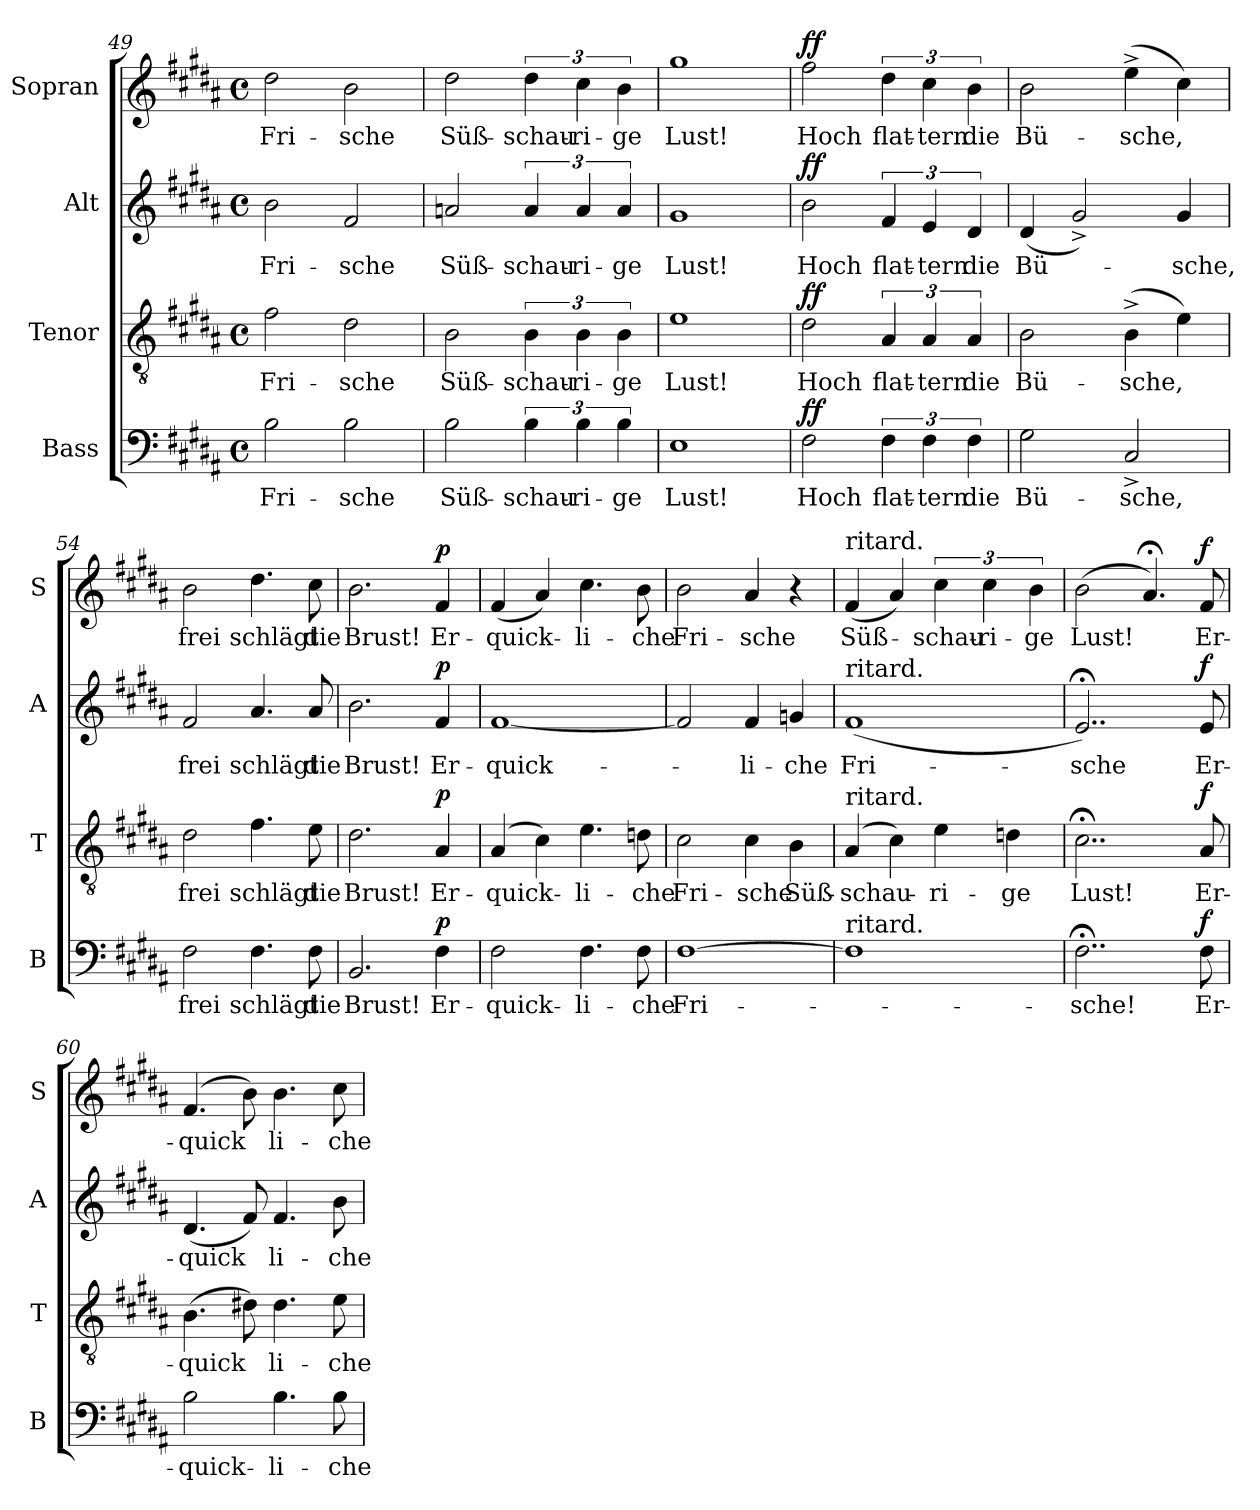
**kern	**text	**dynam	**kern	**text	**dynam	**kern	**text	**dynam	**kern	**text	**dynam
*part4	*part4	*part4	*part3	*part3	*part3	*part2	*part2	*part2	*part1	*part1	*part1
*staff4	*staff4	*staff4	*staff3	*staff3	*staff3	*staff2	*staff2	*staff2	*staff1	*staff1	*staff1
*I"Bass	*	*	*I"Tenor	*	*	*I"Alt	*	*	*I"Sopran	*	*
*I'B	*	*	*I'T	*	*	*I'A	*	*	*I'S	*	*
*clefF4	*	*	*clefGv2	*	*	*clefG2	*	*	*clefG2	*	*
*k[f#c#g#d#a#]	*	*	*k[f#c#g#d#a#]	*	*	*k[f#c#g#d#a#]	*	*	*k[f#c#g#d#a#]	*	*
*B:	*	*	*B:	*	*	*B:	*	*	*B:	*	*
*M4/4	*	*	*M4/4	*	*	*M4/4	*	*	*M4/4	*	*
*met(c)	*	*	*met(c)	*	*	*met(c)	*	*	*met(c)	*	*
=49	=49	=49	=49	=49	=49	=49	=49	=49	=49	=49	=49
2B	Fri-	.	2f#	Fri-	.	2b	Fri-	.	2dd#	Fri-	.
2B	-sche	.	2d#	-sche	.	2f#	-sche	.	2b	-sche	.
=50	=50	=50	=50	=50	=50	=50	=50	=50	=50	=50	=50
2B	Süß-	.	2B	Süß-	.	2an	Süß-	.	2dd#	Süß-	.
6B	-schau-	.	6B	-schau-	.	6a	-schau-	.	6dd#	-schau-	.
6B	-ri-	.	6B	-ri-	.	6a	-ri-	.	6cc#	-ri-	.
6B	-ge	.	6B	-ge	.	6a	-ge	.	6b	-ge	.
=51	=51	=51	=51	=51	=51	=51	=51	=51	=51	=51	=51
1E	Lust!	.	1e	Lust!	.	1g#	Lust!	.	1gg#	Lust!	.
=52	=52	=52	=52	=52	=52	=52	=52	=52	=52	=52	=52
!	!	!LO:DY:a	!	!	!LO:DY:a	!	!	!LO:DY:a	!	!	!LO:DY:a
2F#	Hoch	ff	2d#	Hoch	ff	2b	Hoch	ff	2ff#	Hoch	ff
6F#	flat-	.	6A#	flat-	.	6f#	flat-	.	6dd#	flat-	.
6F#	-tern	.	6A#	-tern	.	6e	-tern	.	6cc#	-tern	.
6F#	die	.	6A#	die	.	6d#	die	.	6b	die	.
=53	=53	=53	=53	=53	=53	=53	=53	=53	=53	=53	=53
2G#	Bü-	.	2B	Bü-	.	(4d#	Bü-	.	2b	Bü-	.
.	.	.	.	.	.	2g#^)	.	.	.	.	.
2C#^	-sche,	.	(4B^	-sche,	.	.	.	.	(4ee^	-sche,	.
.	.	.	4e)	.	.	4g#	-sche,	.	4cc#)	.	.
=54	=54	=54	=54	=54	=54	=54	=54	=54	=54	=54	=54
2F#	frei	.	2d#	frei	.	2f#	frei	.	2b	frei	.
4.F#	schlägt	.	4.f#	schlägt	.	4.a#	schlägt	.	4.dd#	schlägt	.
8F#	die	.	8e	die	.	8a#	die	.	8cc#	die	.
=55	=55	=55	=55	=55	=55	=55	=55	=55	=55	=55	=55
2.BB	Brust!	.	2.d#	Brust!	.	2.b	Brust!	.	2.b	Brust!	.
!	!	!LO:DY:a	!	!	!LO:DY:a	!	!	!LO:DY:a	!	!	!LO:DY:a
4F#	Er-	p	4A#	Er-	p	4f#	Er-	p	4f#	Er-	p
=56	=56	=56	=56	=56	=56	=56	=56	=56	=56	=56	=56
2F#	-quick-	.	(4A#	-quick-	.	[1f#	-quick-	.	(4f#	-quick-	.
.	.	.	4c#)	.	.	.	.	.	4a#)	.	.
4.F#	-li-	.	4.e	-li-	.	.	.	.	4.cc#	-li-	.
8F#	-che	.	8dn	-che	.	.	.	.	8b	-che	.
=57	=57	=57	=57	=57	=57	=57	=57	=57	=57	=57	=57
[1F#	Fri-	.	2c#	Fri-	.	2f#]	.	.	2b	Fri-	.
.	.	.	4c#	-sche	.	4f#	-li-	.	4a#	-sche	.
.	.	.	4B	Süß-	.	4gn	-che	.	4r	.	.
=58	=58	=58	=58	=58	=58	=58	=58	=58	=58	=58	=58
!	!	!	!	!	!	!	!	!	!LO:TX:a:t=ritard.	!	!
!	!	!	!	!	!	!LO:TX:a:t=ritard.	!	!	!	!	!
!	!	!	!LO:TX:a:t=ritard.	!	!	!	!	!	!	!	!
!LO:TX:a:t=ritard.	!	!	!	!	!	!	!	!	!	!	!
1F#]	.	.	(4A#	-schau-	.	(1f#	Fri-	.	(4f#	Süß-	.
.	.	.	4c#)	.	.	.	.	.	4a#)	.	.
.	.	.	4e	-ri-	.	.	.	.	6cc#	-schau-	.
.	.	.	.	.	.	.	.	.	6cc#	-ri-	.
.	.	.	4dn	-ge	.	.	.	.	.	.	.
.	.	.	.	.	.	.	.	.	6b	-ge	.
=59	=59	=59	=59	=59	=59	=59	=59	=59	=59	=59	=59
2..F#;<	-sche!	.	2..c#;<	Lust!	.	2..e;<)	-sche	.	(2b	Lust!	.
.	.	.	.	.	.	.	.	.	4.a#;<)	.	.
!	!	!LO:DY:a	!	!	!LO:DY:a	!	!	!LO:DY:a	!	!	!LO:DY:a
8F#	Er-	f	8A#	Er-	f	8e	Er-	f	8f#	Er-	f
=60	=60	=60	=60	=60	=60	=60	=60	=60	=60	=60	=60
2B	-quick-	.	(4.B	-quick	.	(4.d#	-quick	.	(4.f#	-quick	.
.	.	.	8d#X)	.	.	8f#)	.	.	8b)	.	.
4.B	-li-	.	4.d#	li-	.	4.f#	li-	.	4.b	li-	.
8B	-che	.	8e	-che	.	8b	-che	.	8cc#	-che	.
=	=	=	=	=	=	=	=	=	=	=	=
*-	*-	*-	*-	*-	*-	*-	*-	*-	*-	*-	*-
